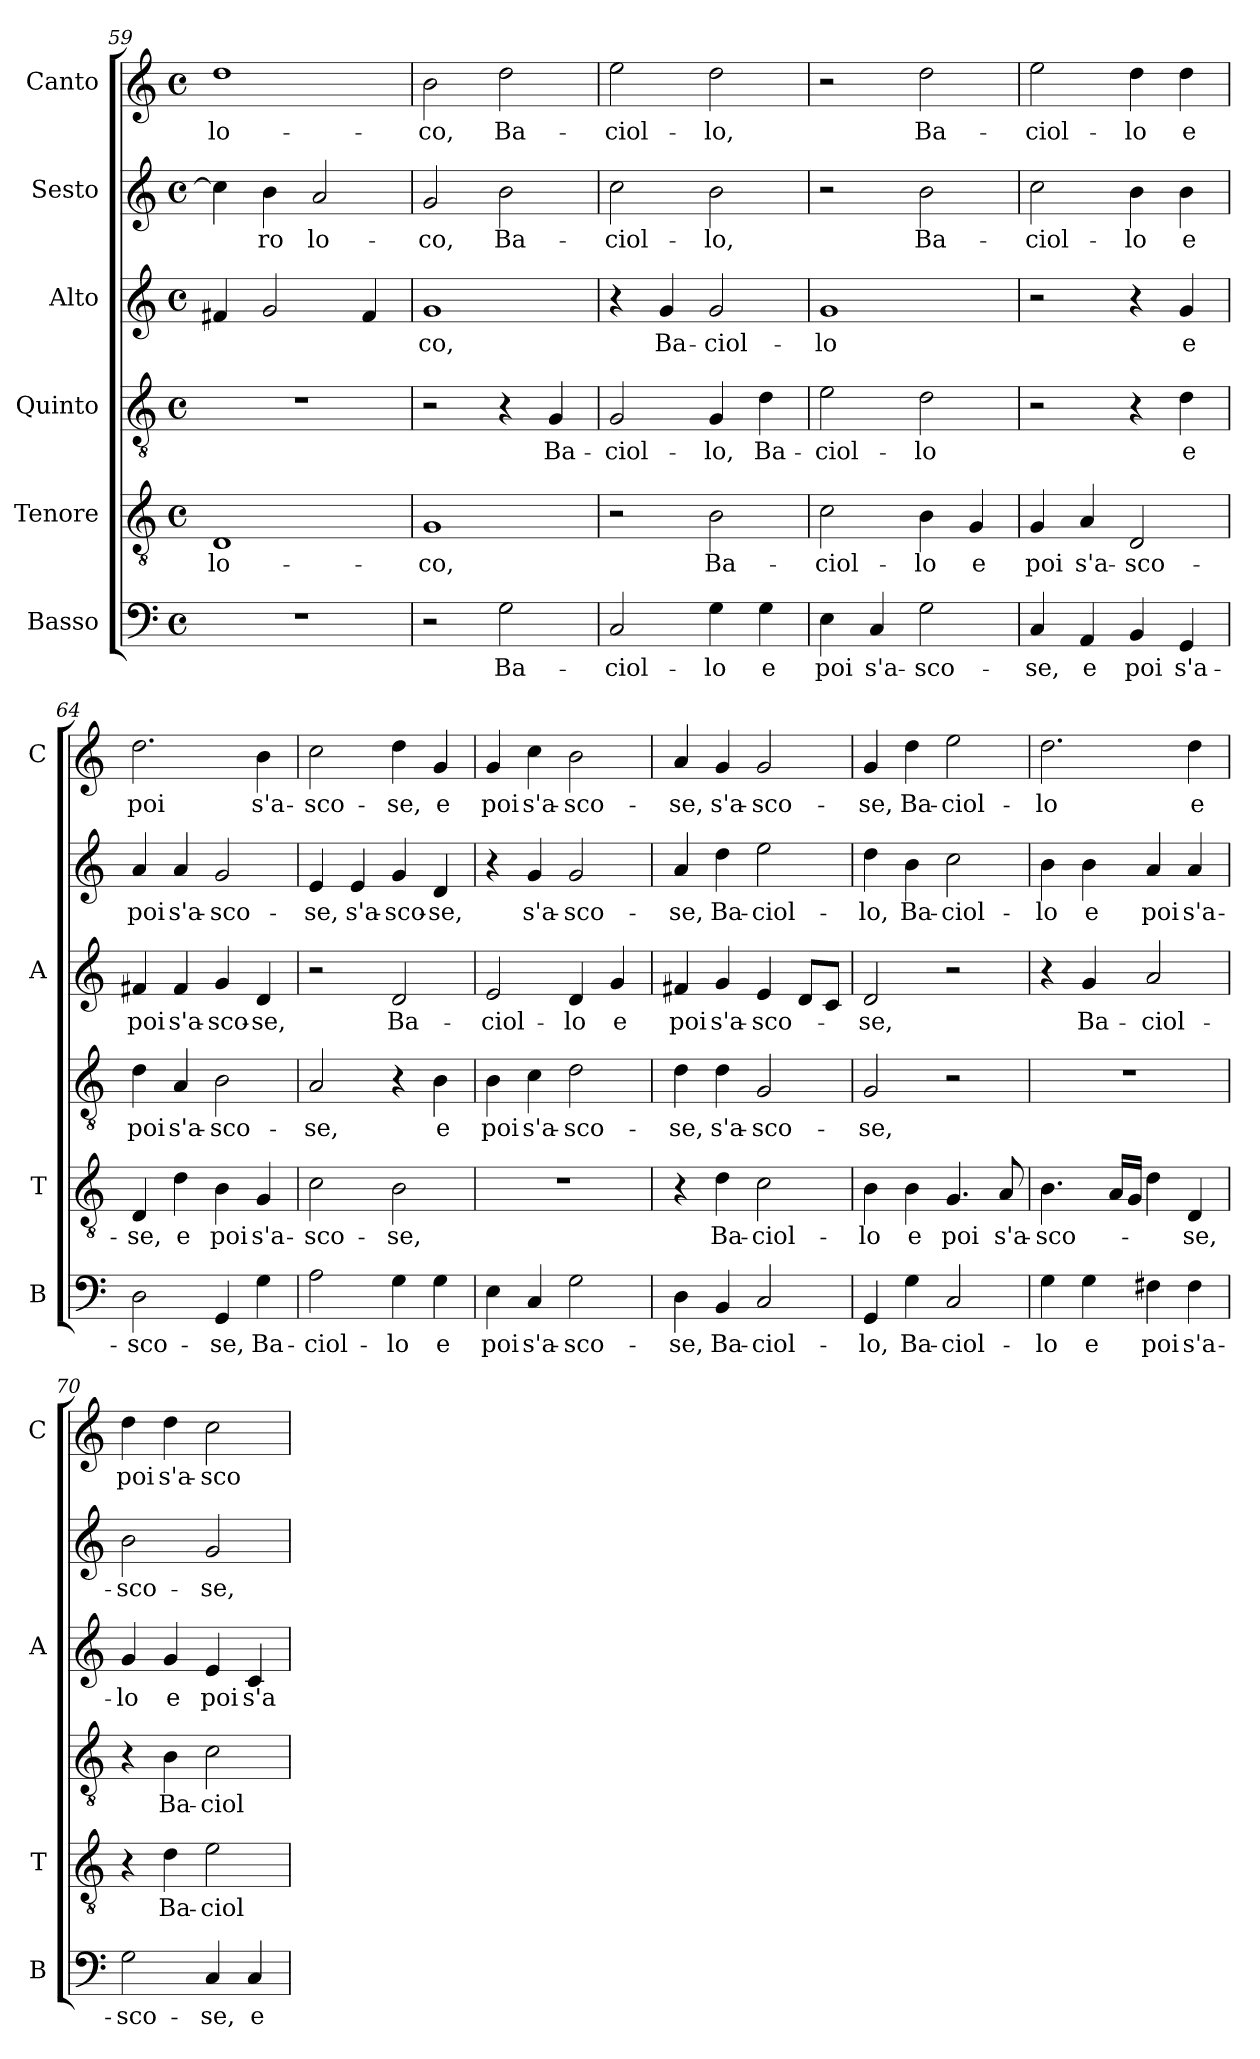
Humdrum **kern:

**kern	**text	**kern	**text	**kern	**text	**kern	**text	**kern	**text	**kern	**text
*part6	*part6	*part5	*part5	*part4	*part4	*part3	*part3	*part2	*part2	*part1	*part1
*staff6	*staff6	*staff5	*staff5	*staff4	*staff4	*staff3	*staff3	*staff2	*staff2	*staff1	*staff1
*I"Basso	*	*I"Tenore	*	*I"Quinto	*	*I"Alto	*	*I"Sesto	*	*I"Canto	*
*I'B	*	*I'T	*	*	*	*I'A	*	*	*	*I'C	*
*clefF4	*	*clefGv2	*	*clefGv2	*	*clefG2	*	*clefG2	*	*clefG2	*
*k[]	*	*k[]	*	*k[]	*	*k[]	*	*k[]	*	*k[]	*
*C:	*	*C:	*	*C:	*	*C:	*	*C:	*	*C:	*
*M4/4	*	*M4/4	*	*M4/4	*	*M4/4	*	*M4/4	*	*M4/4	*
*met(c)	*	*met(c)	*	*met(c)	*	*met(c)	*	*met(c)	*	*met(c)	*
=59	=59	=59	=59	=59	=59	=59	=59	=59	=59	=59	=59
!	!	!	!LO:LY:b	!	!	!	!	!	!	!	!LO:LY:b
1r	.	1D	lo-	1r	.	4f#X/	.	4cc\]	.	1dd	lo-
!	!	!	!	!	!	!	!	!	!LO:LY:b	!	!
.	.	.	.	.	.	2g/	.	4b\	-ro	.	.
!	!	!	!	!	!	!	!	!	!LO:LY:b	!	!
.	.	.	.	.	.	.	.	2a/	lo-	.	.
.	.	.	.	.	.	4f#/	.	.	.	.	.
=60	=60	=60	=60	=60	=60	=60	=60	=60	=60	=60	=60
!	!	!	!LO:LY:b	!	!	!	!LO:LY:b	!	!LO:LY:b	!	!LO:LY:b
2r	.	1G	-co,	2r	.	1g	-co,	2g/	-co,	2b\	-co,
!	!LO:LY:b	!	!	!	!	!	!	!	!LO:LY:b	!	!LO:LY:b
2G\	Ba-	.	.	4r	.	.	.	2b\	Ba-	2dd\	Ba-
!	!	!	!	!	!LO:LY:b	!	!	!	!	!	!
.	.	.	.	4G/	Ba-	.	.	.	.	.	.
=61	=61	=61	=61	=61	=61	=61	=61	=61	=61	=61	=61
!	!LO:LY:b	!	!	!	!LO:LY:b	!	!	!	!LO:LY:b	!	!LO:LY:b
2C/	-ciol-	2r	.	2G/	-ciol-	4r	.	2cc\	-ciol-	2ee\	-ciol-
!	!	!	!	!	!	!	!LO:LY:b	!	!	!	!
.	.	.	.	.	.	4g/	Ba-	.	.	.	.
!	!LO:LY:b	!	!LO:LY:b	!	!LO:LY:b	!	!LO:LY:b	!	!LO:LY:b	!	!LO:LY:b
4G\	-lo	2B\	Ba-	4G/	-lo,	2g/	-ciol-	2b\	-lo,	2dd\	-lo,
!	!LO:LY:b	!	!	!	!LO:LY:b	!	!	!	!	!	!
4G\	e	.	.	4d\	Ba-	.	.	.	.	.	.
=62	=62	=62	=62	=62	=62	=62	=62	=62	=62	=62	=62
!	!LO:LY:b	!	!LO:LY:b	!	!LO:LY:b	!	!LO:LY:b	!	!	!	!
4E\	poi	2c\	-ciol-	2e\	-ciol-	1g	-lo	2r	.	2r	.
!	!LO:LY:b	!	!	!	!	!	!	!	!	!	!
4C/	s'a-	.	.	.	.	.	.	.	.	.	.
!	!LO:LY:b	!	!LO:LY:b	!	!LO:LY:b	!	!	!	!LO:LY:b	!	!LO:LY:b
2G\	-sco-	4B\	-lo	2d\	-lo	.	.	2b\	Ba-	2dd\	Ba-
!	!	!	!LO:LY:b	!	!	!	!	!	!	!	!
.	.	4G/	e	.	.	.	.	.	.	.	.
=63	=63	=63	=63	=63	=63	=63	=63	=63	=63	=63	=63
!	!LO:LY:b	!	!LO:LY:b	!	!	!	!	!	!LO:LY:b	!	!LO:LY:b
4C/	-se,	4G/	poi	2r	.	2r	.	2cc\	-ciol-	2ee\	-ciol-
!	!LO:LY:b	!	!LO:LY:b	!	!	!	!	!	!	!	!
4AA/	e	4A/	s'a-	.	.	.	.	.	.	.	.
!	!LO:LY:b	!	!LO:LY:b	!	!	!	!	!	!LO:LY:b	!	!LO:LY:b
4BB/	poi	2D/	-sco-	4r	.	4r	.	4b\	-lo	4dd\	-lo
!	!LO:LY:b	!	!	!	!LO:LY:b	!	!LO:LY:b	!	!LO:LY:b	!	!LO:LY:b
4GG/	s'a-	.	.	4d\	e	4g/	e	4b\	e	4dd\	e
=64	=64	=64	=64	=64	=64	=64	=64	=64	=64	=64	=64
!	!LO:LY:b	!	!LO:LY:b	!	!LO:LY:b	!	!LO:LY:b	!	!LO:LY:b	!	!LO:LY:b
2D\	-sco-	4D/	-se,	4d\	poi	4f#X/	poi	4a/	poi	2.dd\	poi
!	!	!	!LO:LY:b	!	!LO:LY:b	!	!LO:LY:b	!	!LO:LY:b	!	!
.	.	4d\	e	4A/	s'a-	4f#/	s'a-	4a/	s'a-	.	.
!	!LO:LY:b	!	!LO:LY:b	!	!LO:LY:b	!	!LO:LY:b	!	!LO:LY:b	!	!
4GG/	-se,	4B\	poi	2B\	-sco-	4g/	-sco-	2g/	-sco-	.	.
!	!LO:LY:b	!	!LO:LY:b	!	!	!	!LO:LY:b	!	!	!	!LO:LY:b
4G\	Ba-	4G/	s'a-	.	.	4d/	-se,	.	.	4b\	s'a-
=65	=65	=65	=65	=65	=65	=65	=65	=65	=65	=65	=65
!	!LO:LY:b	!	!LO:LY:b	!	!LO:LY:b	!	!	!	!LO:LY:b	!	!LO:LY:b
2A\	-ciol-	2c\	-sco-	2A/	-se,	2r	.	4e/	-se,	2cc\	-sco-
!	!	!	!	!	!	!	!	!	!LO:LY:b	!	!
.	.	.	.	.	.	.	.	4e/	s'a-	.	.
!	!LO:LY:b	!	!LO:LY:b	!	!	!	!LO:LY:b	!	!LO:LY:b	!	!LO:LY:b
4G\	-lo	2B\	-se,	4r	.	2d/	Ba-	4g/	-sco-	4dd\	-se,
!	!LO:LY:b	!	!	!	!LO:LY:b	!	!	!	!LO:LY:b	!	!LO:LY:b
4G\	e	.	.	4B\	e	.	.	4d/	-se,	4g/	e
!!LO:PB:g=z
=66	=66	=66	=66	=66	=66	=66	=66	=66	=66	=66	=66
!	!LO:LY:b	!	!	!	!LO:LY:b	!	!LO:LY:b	!	!	!	!LO:LY:b
4E\	poi	1r	.	4B\	poi	2e/	-ciol-	4r	.	4g/	poi
!	!LO:LY:b	!	!	!	!LO:LY:b	!	!	!	!LO:LY:b	!	!LO:LY:b
4C/	s'a-	.	.	4c\	s'a-	.	.	4g/	s'a-	4cc\	s'a-
!	!LO:LY:b	!	!	!	!LO:LY:b	!	!LO:LY:b	!	!LO:LY:b	!	!LO:LY:b
2G\	-sco-	.	.	2d\	-sco-	4d/	-lo	2g/	-sco-	2b\	-sco-
!	!	!	!	!	!	!	!LO:LY:b	!	!	!	!
.	.	.	.	.	.	4g/	e	.	.	.	.
=67	=67	=67	=67	=67	=67	=67	=67	=67	=67	=67	=67
!	!LO:LY:b	!	!	!	!LO:LY:b	!	!LO:LY:b	!	!LO:LY:b	!	!LO:LY:b
4D\	-se,	4r	.	4d\	-se,	4f#X/	poi	4a/	-se,	4a/	-se,
!	!LO:LY:b	!	!LO:LY:b	!	!LO:LY:b	!	!LO:LY:b	!	!LO:LY:b	!	!LO:LY:b
4BB/	Ba-	4d\	Ba-	4d\	s'a-	4g/	s'a-	4dd\	Ba-	4g/	s'a-
!	!LO:LY:b	!	!LO:LY:b	!	!LO:LY:b	!	!LO:LY:b	!	!LO:LY:b	!	!LO:LY:b
2C/	-ciol-	2c\	-ciol-	2G/	-sco-	4e/	-sco-	2ee\	-ciol-	2g/	-sco-
.	.	.	.	.	.	8d/L	.	.	.	.	.
.	.	.	.	.	.	8c/J	.	.	.	.	.
=68	=68	=68	=68	=68	=68	=68	=68	=68	=68	=68	=68
!	!LO:LY:b	!	!LO:LY:b	!	!LO:LY:b	!	!LO:LY:b	!	!LO:LY:b	!	!LO:LY:b
4GG/	-lo,	4B\	-lo	2G/	-se,	2d/	-se,	4dd\	-lo,	4g/	-se,
!	!LO:LY:b	!	!LO:LY:b	!	!	!	!	!	!LO:LY:b	!	!LO:LY:b
4G\	Ba-	4B\	e	.	.	.	.	4b\	Ba-	4dd\	Ba-
!	!LO:LY:b	!	!LO:LY:b	!	!	!	!	!	!LO:LY:b	!	!LO:LY:b
2C/	-ciol-	4.G/	poi	2r	.	2r	.	2cc\	-ciol-	2ee\	-ciol-
!	!	!	!LO:LY:b	!	!	!	!	!	!	!	!
.	.	8A/	s'a-	.	.	.	.	.	.	.	.
=69	=69	=69	=69	=69	=69	=69	=69	=69	=69	=69	=69
!	!LO:LY:b	!	!LO:LY:b	!	!	!	!	!	!LO:LY:b	!	!LO:LY:b
4G\	-lo	4.B\	-sco-	1r	.	4r	.	4b\	-lo	2.dd\	-lo
!	!LO:LY:b	!	!	!	!	!	!LO:LY:b	!	!LO:LY:b	!	!
4G\	e	.	.	.	.	4g/	Ba-	4b\	e	.	.
.	.	16A/LL	.	.	.	.	.	.	.	.	.
.	.	16G/JJ	.	.	.	.	.	.	.	.	.
!	!LO:LY:b	!	!	!	!	!	!LO:LY:b	!	!LO:LY:b	!	!
4F#X\	poi	4d\	.	.	.	2a/	-ciol-	4a/	poi	.	.
!	!LO:LY:b	!	!LO:LY:b	!	!	!	!	!	!LO:LY:b	!	!LO:LY:b
4F#\	s'a-	4D/	-se,	.	.	.	.	4a/	s'a-	4dd\	e
=70	=70	=70	=70	=70	=70	=70	=70	=70	=70	=70	=70
!	!LO:LY:b	!	!	!	!	!	!LO:LY:b	!	!LO:LY:b	!	!LO:LY:b
2G\	-sco-	4r	.	4r	.	4g/	-lo	2b\	-sco-	4dd\	poi
!	!	!	!LO:LY:b	!	!LO:LY:b	!	!LO:LY:b	!	!	!	!LO:LY:b
.	.	4d\	Ba-	4B\	Ba-	4g/	e	.	.	4dd\	s'a-
!	!LO:LY:b	!	!LO:LY:b	!	!LO:LY:b	!	!LO:LY:b	!	!LO:LY:b	!	!LO:LY:b
4C/	-se,	2e\	-ciol-	2c\	-ciol-	4e/	poi	2g/	-se,	2cc\	-sco-
!	!LO:LY:b	!	!	!	!	!	!LO:LY:b	!	!	!	!
4C/	e	.	.	.	.	4c/	s'a-	.	.	.	.
=	=	=	=	=	=	=	=	=	=	=	=
*-	*-	*-	*-	*-	*-	*-	*-	*-	*-	*-	*-
